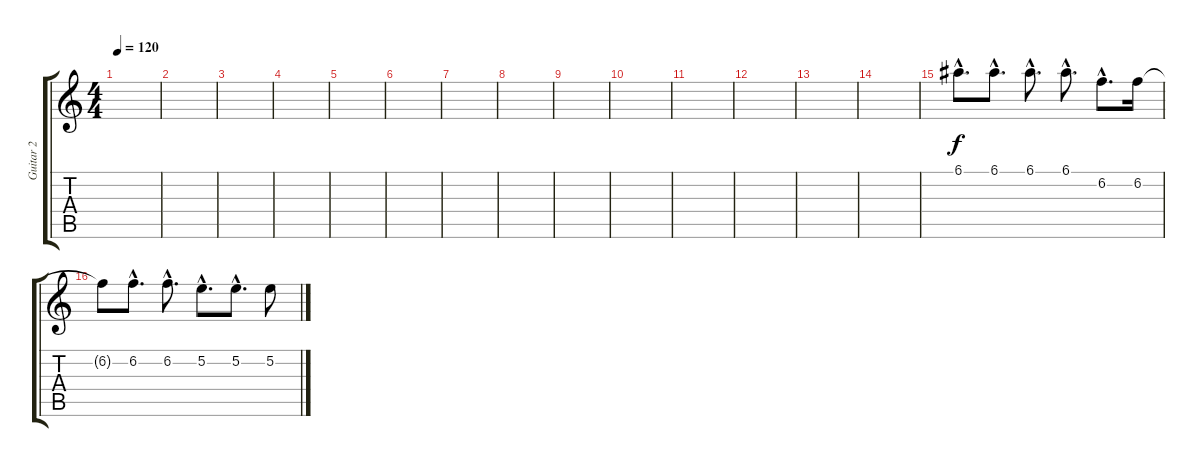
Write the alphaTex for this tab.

\track ("Guitar 2" "Guitar 2") {instrument distortionguitar}
\staff {score tabs}
\tuning (E4 B3 G3 D3 A2 E2) {hide}
\ts (4 4)
\tempo 120
\clef g2
\ks c
|
|
|
|
|
|
|
|
|
|
|
|
|
|
6.1{hac}.8{d} 6.1{hac}.8{d} 6.1{hac}.8{d} 6.1{hac}.8{d} 6.2{hac}.8{d} 6.2.16 |
6.2{t}.8 6.2{hac}.8{d} 6.2{hac}.8{d} 5.2{hac}.8{d} 5.2{hac}.8{d} 5.2.8
